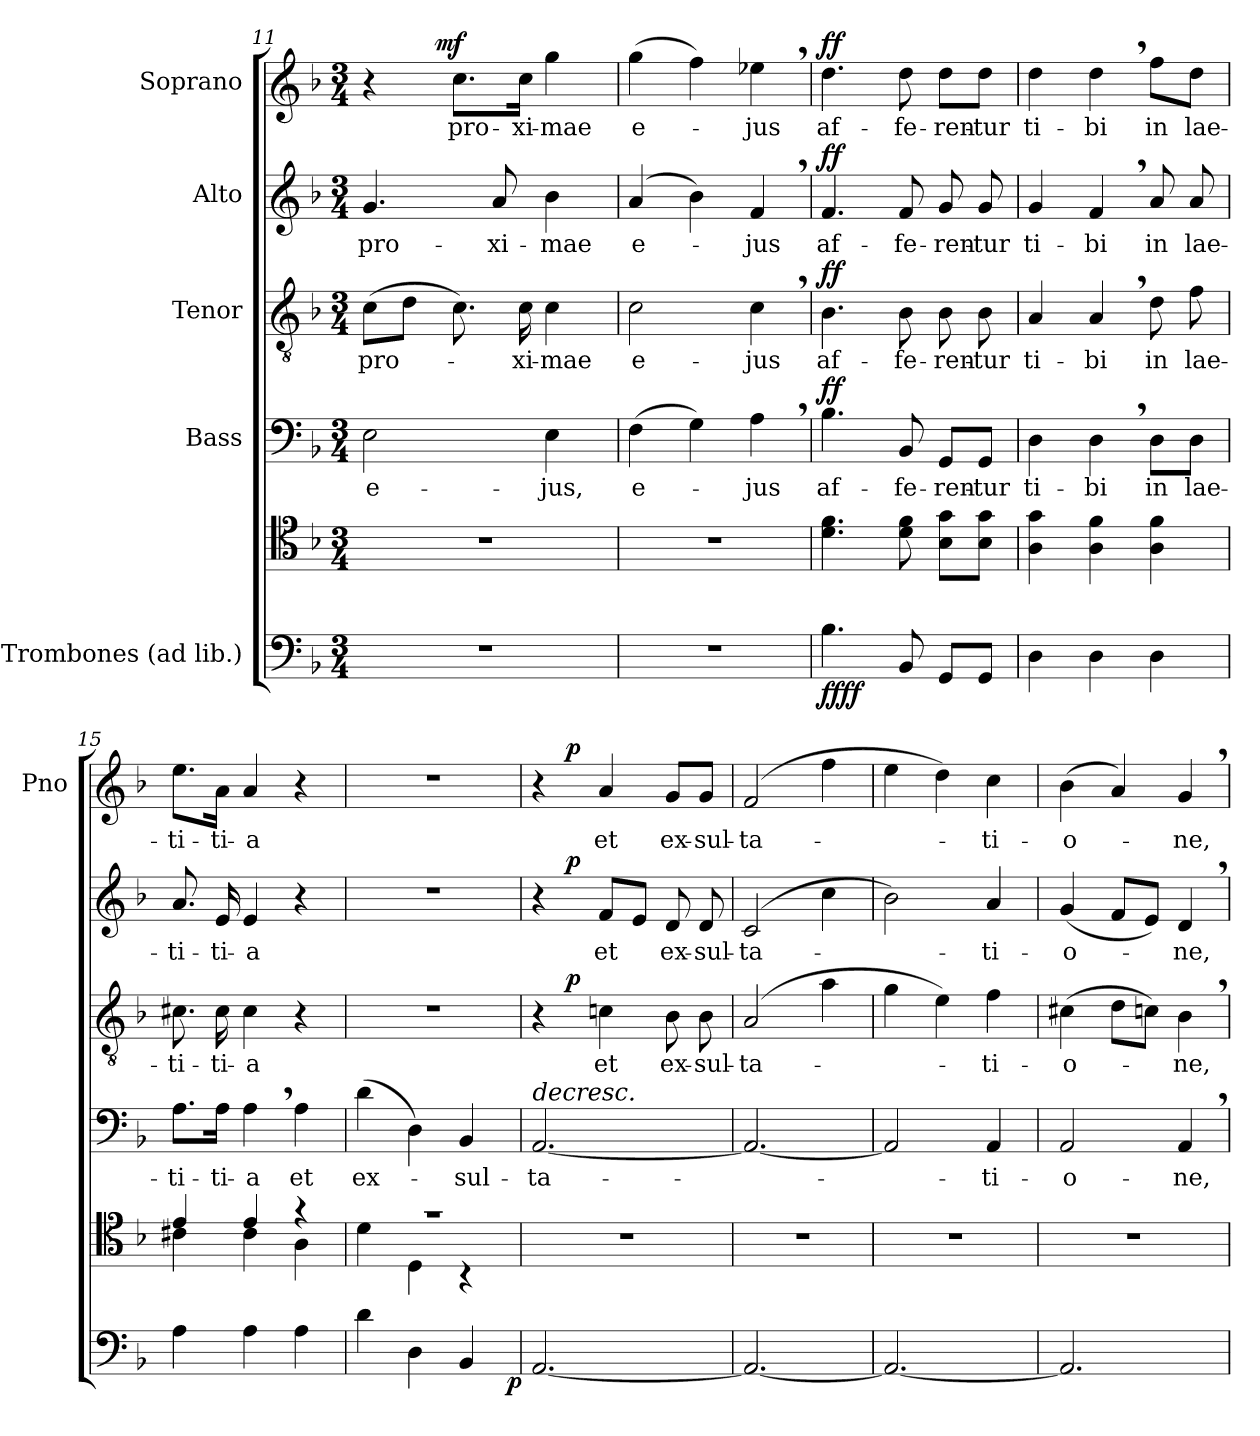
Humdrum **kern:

**kern	**kern	**dynam	**kern	**text	**dynam	**kern	**text	**dynam	**kern	**text	**dynam	**kern	**text	**dynam
*part5	*part5	*part5	*part4	*part4	*part4	*part3	*part3	*part3	*part2	*part2	*part2	*part1	*part1	*part1
*staff6	*staff5	*staff5/6	*staff4	*staff4	*staff4	*staff3	*staff3	*staff3	*staff2	*staff2	*staff2	*staff1	*staff1	*staff1
*I"3 Trombones (ad lib.)	*	*	*I"Bass	*	*	*I"Tenor	*	*	*I"Alto	*	*	*I"Soprano	*	*
*	*	*	*	*	*	*	*	*	*	*	*	*I'Pno	*	*
*clefF4	*clefC4	*	*clefF4	*	*	*clefGv2	*	*	*clefG2	*	*	*clefG2	*	*
*k[b-]	*k[b-]	*	*k[b-]	*	*	*k[b-]	*	*	*k[b-]	*	*	*k[b-]	*	*
*F:	*F:	*	*F:	*	*	*F:	*	*	*F:	*	*	*F:	*	*
*M3/4	*M3/4	*	*M3/4	*	*	*M3/4	*	*	*M3/4	*	*	*M3/4	*	*
=11	=11	=11	=11	=11	=11	=11	=11	=11	=11	=11	=11	=11	=11	=11
*	*	*	*	*	*	*	*	*	*	*	*	*^	*	*
2.r	2.r	.	2E\	e-	.	(8c\L	pro-	.	4.g/	pro-	.	4r	8..ryy	.	.
.	.	.	.	.	.	8d\J	.	.	.	.	.	.	.	.	.
!	!	!	!	!	!	!	!	!	!	!	!	!	!	!	!LO:DY:a
.	.	.	.	.	.	.	.	.	.	.	.	.	2ryy	.	mf
.	.	.	.	.	.	8.c\)	.	.	.	.	.	8.cc\L	.	pro-	.
.	.	.	.	.	.	.	.	.	8a/	-xi-	.	.	.	.	.
.	.	.	.	.	.	16c\	-xi-	.	.	.	.	16cc\Jk	.	-xi-	.
.	.	.	4E\	-jus,	.	4c\	-mae	.	4b-\	-mae	.	4gg\	.	-mae	.
.	.	.	.	.	.	.	.	.	.	.	.	.	32ryy	.	.
*	*	*	*	*	*	*	*	*	*	*	*	*v	*v	*	*
=12	=12	=12	=12	=12	=12	=12	=12	=12	=12	=12	=12	=12	=12	=12
2.r	2.r	.	(4F\	e-	.	2c\	e-	.	(4a/	e-	.	(4gg\	e-	.
.	.	.	4G\)	.	.	.	.	.	4b-\)	.	.	4ff\)	.	.
.	.	.	4A,>\	-jus	.	4c,>\	-jus	.	4f,>/	-jus	.	4ee-X,>\	-jus	.
=13	=13	=13	=13	=13	=13	=13	=13	=13	=13	=13	=13	=13	=13	=13
!	!	!LO:DY:b=2	!	!	!	!	!	!	!	!	!	!	!	!
!	!	!LO:DY:n=1:b	!	!	!LO:DY:a	!	!	!LO:DY:a	!	!	!LO:DY:a	!	!	!LO:DY:a
4.B-\	4.d\ 4.f\	ff ff	4.B-\	af-	ff	4.B-\	af-	ff	4.f/	af-	ff	4.dd\	af-	ff
8BB-/	8d\ 8f\	.	8BB-/	-fe-	.	8B-\	-fe-	.	8f/	-fe-	.	8dd\	-fe-	.
8GG/L	8B-\ 8g\L	.	8GG/L	-ren-	.	8B-\	-ren-	.	8g/	-ren-	.	8dd\L	-ren-	.
8GG/J	8B-\ 8g\J	.	8GG/J	-tur	.	8B-\	-tur	.	8g/	-tur	.	8dd\J	-tur	.
!!LO:PB:g=z
=14	=14	=14	=14	=14	=14	=14	=14	=14	=14	=14	=14	=14	=14	=14
4D\	4A\ 4g\	.	4D\	ti-	.	4A/	ti-	.	4g/	ti-	.	4dd\	ti-	.
4D\	4A\ 4f\	.	4D,>\	-bi	.	4A,>/	-bi	.	4f,>/	-bi	.	4dd,>\	-bi	.
4D\	4A\ 4f\	.	8D\L	in	.	8d\	in	.	8a/	in	.	8ff\L	in	.
.	.	.	8D\J	lae-	.	8f\	lae-	.	8a/	lae-	.	8dd\J	lae-	.
=15	=15	=15	=15	=15	=15	=15	=15	=15	=15	=15	=15	=15	=15	=15
*	*^	*	*	*	*	*	*	*	*	*	*	*	*	*
4A\	4e/	4c#X\	.	8.A\L	-ti-	.	8.c#X\	-ti-	.	8.a/	-ti-	.	8.ee\L	-ti-	.
.	.	.	.	16A\Jk	-ti-	.	16c#\	-ti-	.	16e/	-ti-	.	16a\Jk	-ti-	.
4A\	4e/	4c#\	.	4A,>\	-a	.	4c#\	-a	.	4e/	-a	.	4a/	-a	.
4A\	4rg	4A\	.	4A\	et	.	4r	.	.	4r	.	.	4r	.	.
=16	=16	=16	=16	=16	=16	=16	=16	=16	=16	=16	=16	=16	=16	=16	=16
!	!LO:N:vis=1	!	!	!	!	!	!	!	!	!	!	!	!	!	!
*^	*	*	*	*	*	*	*	*	*	*	*	*	*	*	*
4d\	2ryy	2.rg	4d\	.	(4d\	ex-	.	2.r	.	.	2.r	.	.	2.r	.	.
4D\	.	.	4D\	.	4D\)	.	.	.	.	.	.	.	.	.	.	.
4BB-/	8..ryy	.	4rBB	.	4BB-/	-sul-	.	.	.	.	.	.	.	.	.	.
!	!	!	!	!LO:DY:b=2	!	!	!	!	!	!	!	!	!	!	!	!
.	32ryy	.	.	p	.	.	.	.	.	.	.	.	.	.	.	.
=17	=17	=17	=17	=17	=17	=17	=17	=17	=17	=17	=17	=17	=17	=17	=17	=17
*	*	*	*	*	*	*	*	*^	*	*	*^	*	*	*^	*	*
!	!	!	!	!	!LO:TX:a:i:t=decresc.	!	!	!	!	!	!	!	!	!	!	!	!	!	!
*v	*v	*	*	*	*	*	*	*	*	*	*	*	*	*	*	*	*	*	*
*	*v	*v	*	*	*	*	*	*	*	*	*	*	*	*	*	*	*	*
[2.AA/	2.r	.	[2.AA/	-ta-	.	4r	8ryy	.	.	4r	8ryy	.	.	4r	8ryy	.	.
!	!	!	!	!	!	!	!	!	!LO:DY:a	!	!	!	!LO:DY:a	!	!	!	!LO:DY:a
.	.	.	.	.	.	.	2ryy	.	p	.	2ryy	.	p	.	2ryy	.	p
.	.	.	.	.	.	4cn\	.	et	.	8f/L	.	et	.	4a/	.	et	.
.	.	.	.	.	.	.	.	.	.	8e/J	.	.	.	.	.	.	.
.	.	.	.	.	.	8B-\	.	ex-	.	8d/	.	ex-	.	8g/L	.	ex-	.
.	.	.	.	.	.	8B-\	8ryy	-sul-	.	8d/	8ryy	-sul-	.	8g/J	8ryy	-sul-	.
*	*	*	*	*	*	*v	*v	*	*	*	*	*	*	*v	*v	*	*
*	*	*	*	*	*	*	*	*	*v	*v	*	*	*	*	*
=18	=18	=18	=18	=18	=18	=18	=18	=18	=18	=18	=18	=18	=18	=18
2.AA/_	2.r	.	2.AA/_	-­-	.	(2A/	-ta-	.	(2c/	-ta-	.	(2f/	-ta-	.
.	.	.	.	.	.	4a\	.	.	4cc\	.	.	4ff\	.	.
=19	=19	=19	=19	=19	=19	=19	=19	=19	=19	=19	=19	=19	=19	=19
2.AA/_	2.r	.	2AA/]	-­-	.	4g\	-­-	.	2b-\)	-­-	.	4ee\	-­-	.
.	.	.	.	.	.	4e\)	.	.	.	.	.	4dd\)	.	.
.	.	.	4AA/	-ti-	.	4f\	-ti-	.	4a/	-ti-	.	4cc\	-ti-	.
!!LO:LB:g=z
=20	=20	=20	=20	=20	=20	=20	=20	=20	=20	=20	=20	=20	=20	=20
2.AA/]	2.r	.	2AA/	-o-	.	(4c#X\	-o-	.	(4g/	-o-	.	(4b-\	-o-	.
.	.	.	.	.	.	8d\L	.	.	8f/L	.	.	4a/)	.	.
.	.	.	.	.	.	8cn\J)	.	.	8e/J)	.	.	.	.	.
.	.	.	4AA,>/	-ne,	.	4B-,>\	-ne,	.	4d,>/	-ne,	.	4g,>/	-ne,	.
=	=	=	=	=	=	=	=	=	=	=	=	=	=	=
*-	*-	*-	*-	*-	*-	*-	*-	*-	*-	*-	*-	*-	*-	*-
